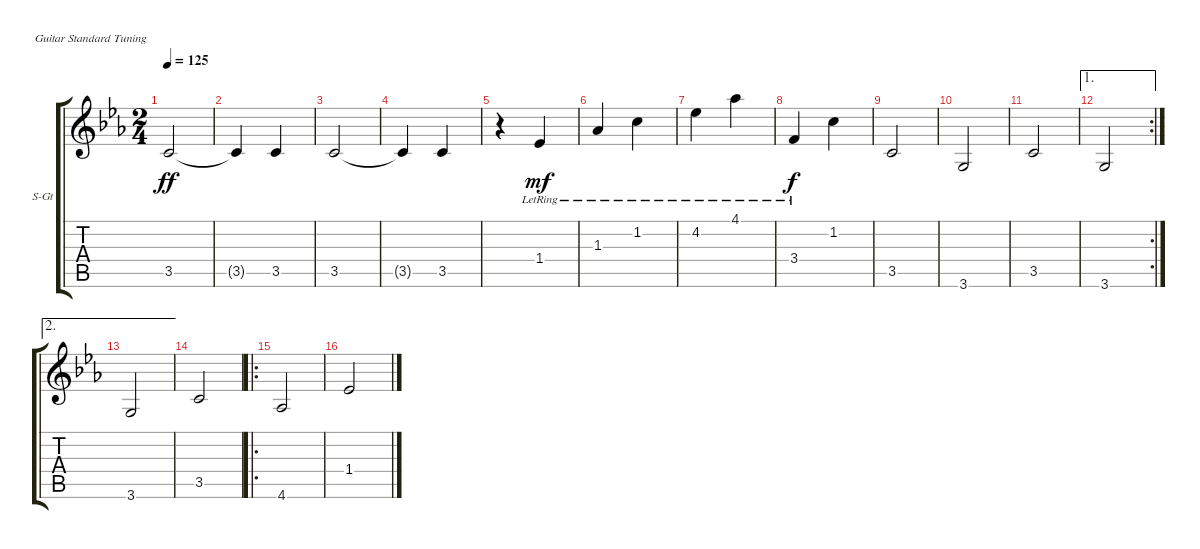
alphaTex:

\bracketExtendMode groupsimilarinstruments
\firstSystemTrackNameOrientation horizontal
\otherSystemsTrackNameOrientation horizontal
\track ("ðèòì" "S-Gt") {instrument acousticguitarsteel}
\staff {score tabs}
\tuning (E4 B3 G3 D3 A2 E2)
\ts (2 4)
\tempo 125
\clef g2
\ks cminor
3.5.2{dy ff} |
3.5{t}.4 3.5.4 |
3.5.2 |
3.5{t}.4 3.5.4 |
r.4 1.4{lr}.4{dy mf} |
1.3{lr}.4 1.2{lr}.4 |
4.2{lr}.4 4.1{lr}.4 |
3.4{lr}.4{dy f} 1.2.4 |
3.5.2 |
3.6.2 |
3.5.2 |
\ae 1
\rc 2
3.6.2 |
\ae 2
3.6.2 |
3.5.2 |
\ro
4.6.2 |
1.4.2
